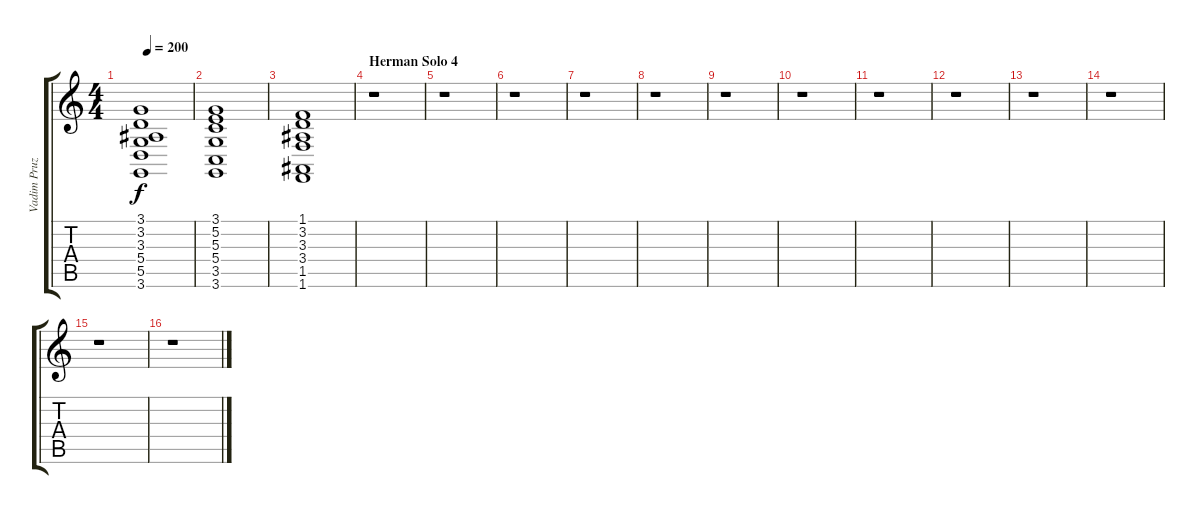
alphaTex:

\track ("Vadim Pruzhanov | Keyboard 2" "Vadim Pruz") {instrument stringensemble1}
\staff {score tabs}
\tuning (E4 B3 G3 D3 A2 E2) {hide}
\ts (4 4)
\tempo 200
\clef g2
\ks c
(3.1{t} 3.2{t} 3.3{t} 5.4{t} 5.5{t} 3.6{t}).1{dy f} |
(3.1 5.2 5.3 5.4 3.5 3.6).1 |
(1.1 3.2 3.3 3.4 1.5 1.6).1 |
\section ("" "Herman Solo 4")
r.1 |
r.1 |
r.1 |
r.1 |
r.1 |
r.1 |
r.1 |
r.1 |
r.1 |
r.1 |
r.1 |
r.1 |
r.1
